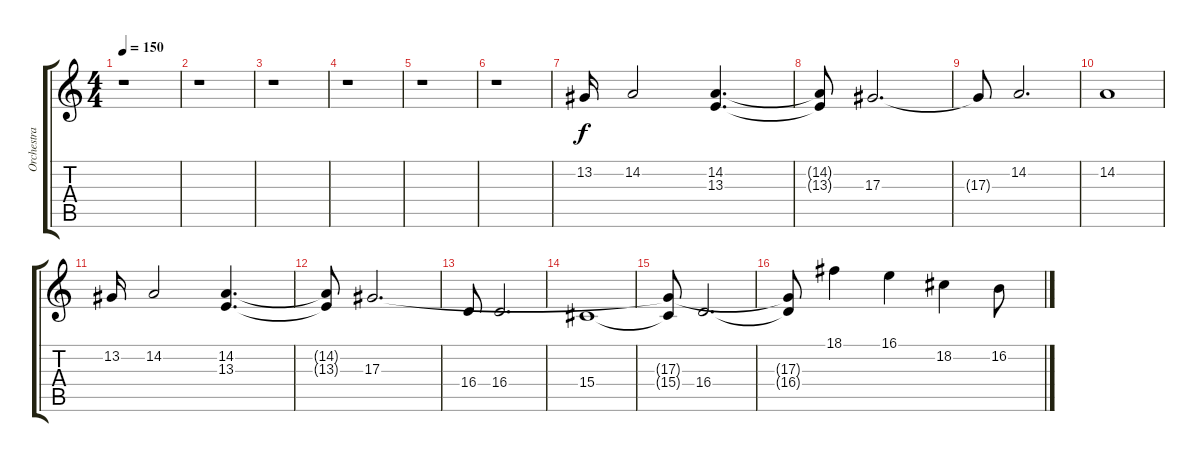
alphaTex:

\track ("Orchestra" "Orchestra") {instrument stringensemble1}
\staff {score tabs}
\tuning (C4 G3 Eb3 Bb2 F2 C2) {hide}
\ts (4 4)
\tempo 150
\clef g2
\ks c
r.1{dy f} |
r.1 |
r.1 |
r.1 |
r.1 |
r.1 |
13.2.16 14.2.2 (14.2 13.3).4{d} |
(14.2{t} 13.3{t}).8 17.3.2{d} |
17.3{t}.8 14.2.2{d} |
14.2.1 |
13.2.16 14.2.2 (14.2 13.3).4{d} |
(14.2{t} 13.3{t}).8 17.3.2{d} |
16.4.8 16.4.2{d} |
15.4.1 |
(17.3{t} 15.4{t}).8 16.4.2{d} |
(17.3{t} 16.4{t}).8 18.1.4 16.1.4 18.2.4 16.2.8
